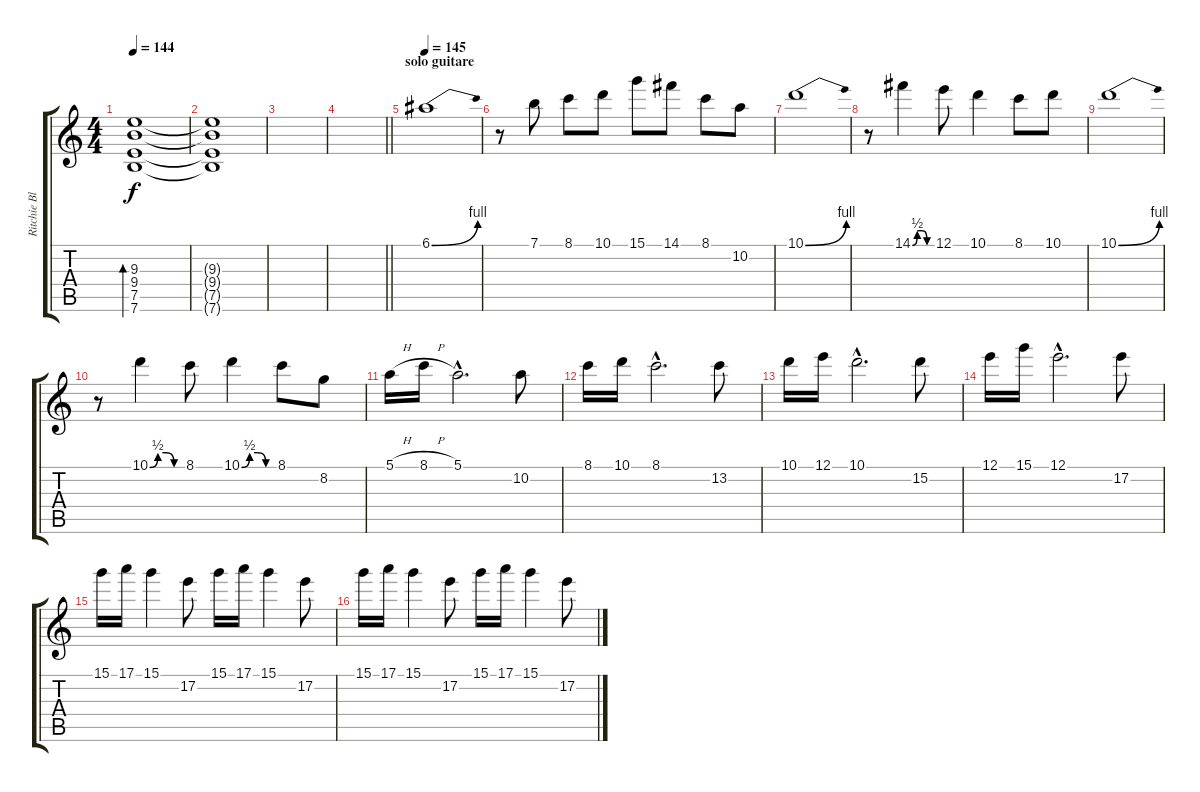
\track ("Ritchie Blackmore" "Ritchie Bl") {instrument distortionguitar}
\staff {score tabs}
\tuning (E4 B3 G3 D3 A2 E2) {hide}
\ts (4 4)
\tempo 144
\clef g2
\ks c
(9.3 9.4 7.5 7.6).1{bd 120 dy f} |
(9.3{t} 9.4{t} 7.5{t} 7.6{t}).1 |
|
\barLineRight lightlight
|
\section ("" "solo guitare")
\tempo 145
6.1{be (bend 0 0 60 4)}.1{volume 16} |
r.8 7.1.8 8.1.8 10.1.8 15.1.8 14.1.8 8.1.8 10.2.8 |
10.1{be (bend 0 0 60 4)}.1 |
r.8 14.1{be (custom 0 0 15 2 30 2 45 0 60 0)}.4 12.1.8 10.1.4 8.1.8 10.1.8 |
10.1{be (bend 0 0 60 4)}.1 |
r.8 10.1{be (custom 0 0 15 2 30 2 45 0 60 0)}.4 8.1.8 10.1{be (custom 0 0 15 2 30 2 45 0 60 0)}.4 8.1.8 8.2.8 |
5.1{h}.16 8.1{h}.16 5.1{hac}.2{d} 10.2.8 |
8.1.16 10.1.16 8.1{hac}.2{d} 13.2.8 |
10.1.16 12.1.16 10.1{hac}.2{d} 15.2.8 |
12.1.16 15.1.16 12.1{hac}.2{d} 17.2.8 |
15.1.16 17.1.16 15.1.4 17.2.8 15.1.16 17.1.16 15.1.4 17.2.8 |
15.1.16 17.1.16 15.1.4 17.2.8 15.1.16 17.1.16 15.1.4 17.2.8
